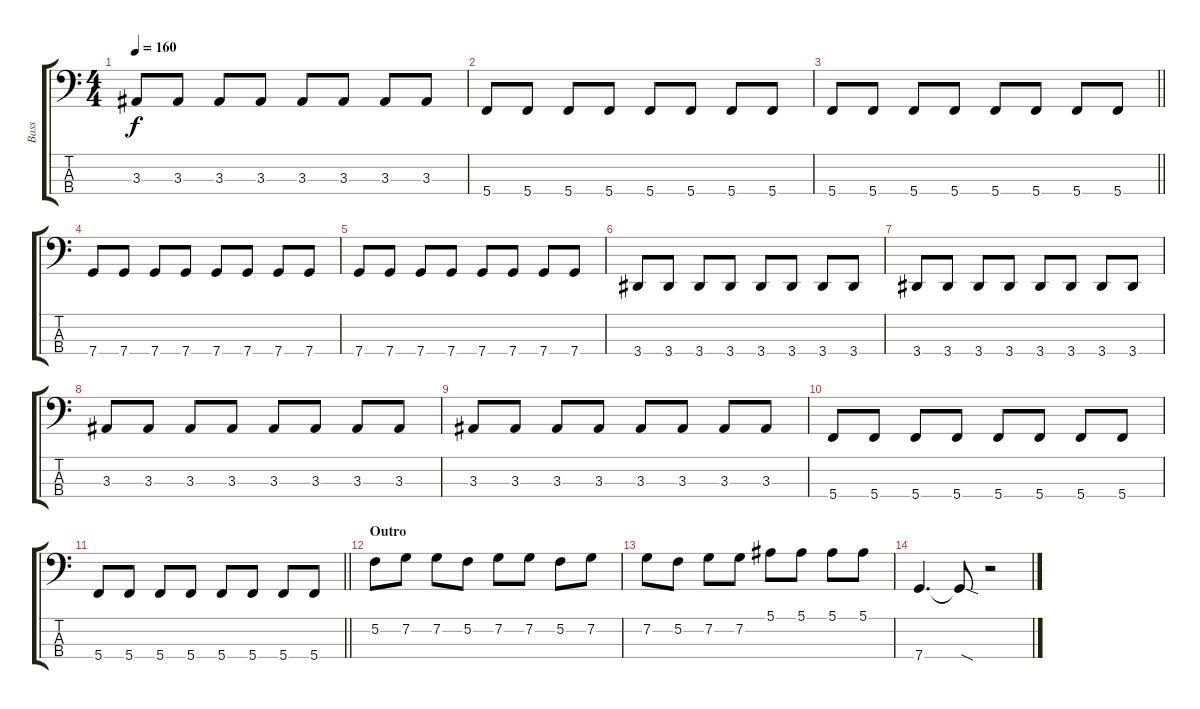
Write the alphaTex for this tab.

\track ("Bass" "Bass") {instrument electricbasspick}
\staff {score tabs}
\tuning (F2 C2 G1 C1) {hide}
\ts (4 4)
\tempo 160
\clef f4
\ks c
3.3.8{dy f} 3.3.8 3.3.8 3.3.8 3.3.8 3.3.8 3.3.8 3.3.8 |
5.4.8 5.4.8 5.4.8 5.4.8 5.4.8 5.4.8 5.4.8 5.4.8 |
\barLineRight lightlight
5.4.8 5.4.8 5.4.8 5.4.8 5.4.8 5.4.8 5.4.8 5.4.8 |
7.4.8 7.4.8 7.4.8 7.4.8 7.4.8 7.4.8 7.4.8 7.4.8 |
7.4.8 7.4.8 7.4.8 7.4.8 7.4.8 7.4.8 7.4.8 7.4.8 |
3.4.8 3.4.8 3.4.8 3.4.8 3.4.8 3.4.8 3.4.8 3.4.8 |
3.4.8 3.4.8 3.4.8 3.4.8 3.4.8 3.4.8 3.4.8 3.4.8 |
3.3.8 3.3.8 3.3.8 3.3.8 3.3.8 3.3.8 3.3.8 3.3.8 |
3.3.8 3.3.8 3.3.8 3.3.8 3.3.8 3.3.8 3.3.8 3.3.8 |
5.4.8 5.4.8 5.4.8 5.4.8 5.4.8 5.4.8 5.4.8 5.4.8 |
\barLineRight lightlight
5.4.8 5.4.8 5.4.8 5.4.8 5.4.8 5.4.8 5.4.8 5.4.8 |
\section ("" "Outro")
5.2.8 7.2.8 7.2.8 5.2.8 7.2.8 7.2.8 5.2.8 7.2.8 |
7.2.8 5.2.8 7.2.8 7.2.8 5.1.8 5.1.8 5.1.8 5.1.8 |
7.4.4{d} 7.4{sod t}.8 r.2
